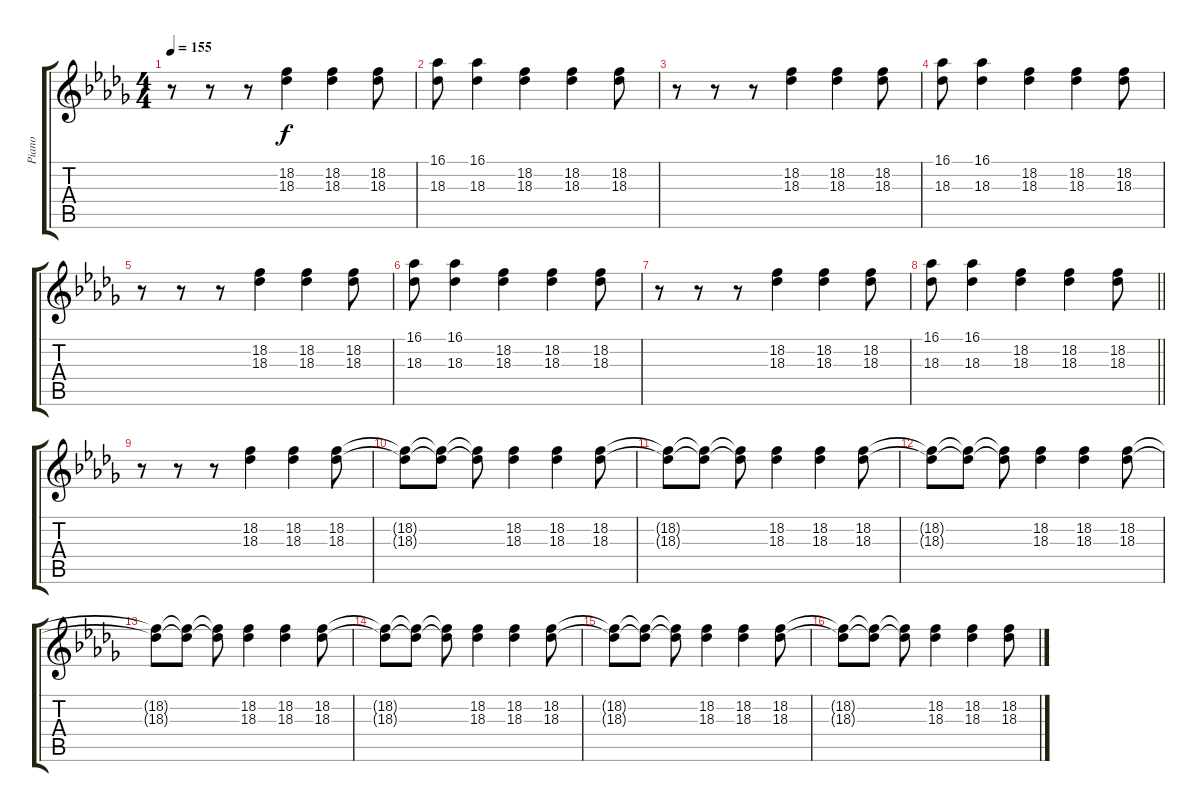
\track ("Piano" "Piano") {instrument acousticgrandpiano}
\staff {score tabs}
\tuning (E4 B3 G3 D3 A2 E2) {hide}
\ts (4 4)
\tempo 155
\clef g2
\ks db
r.8{dy f} r.8 r.8 (18.2 18.3).4 (18.2 18.3).4 (18.2 18.3).8 |
(16.1 18.3).8 (16.1 18.3).4 (18.2 18.3).4 (18.2 18.3).4 (18.2 18.3).8 |
r.8 r.8 r.8 (18.2 18.3).4 (18.2 18.3).4 (18.2 18.3).8 |
(16.1 18.3).8 (16.1 18.3).4 (18.2 18.3).4 (18.2 18.3).4 (18.2 18.3).8 |
r.8 r.8 r.8 (18.2 18.3).4 (18.2 18.3).4 (18.2 18.3).8 |
(16.1 18.3).8 (16.1 18.3).4 (18.2 18.3).4 (18.2 18.3).4 (18.2 18.3).8 |
r.8 r.8 r.8 (18.2 18.3).4 (18.2 18.3).4 (18.2 18.3).8 |
\barLineRight lightlight
(16.1 18.3).8 (16.1 18.3).4 (18.2 18.3).4 (18.2 18.3).4 (18.2 18.3).8 |
r.8 r.8 r.8 (18.2 18.3).4 (18.2 18.3).4 (18.2 18.3).8 |
(18.2{t} 18.3{t}).8 (18.2{t} 18.3{t}).8 (18.2{t} 18.3{t}).8 (18.2 18.3).4 (18.2 18.3).4 (18.2 18.3).8 |
(18.2{t} 18.3{t}).8 (18.2{t} 18.3{t}).8 (18.2{t} 18.3{t}).8 (18.2 18.3).4 (18.2 18.3).4 (18.2 18.3).8 |
(18.2{t} 18.3{t}).8 (18.2{t} 18.3{t}).8 (18.2{t} 18.3{t}).8 (18.2 18.3).4 (18.2 18.3).4 (18.2 18.3).8 |
(18.2{t} 18.3{t}).8 (18.2{t} 18.3{t}).8 (18.2{t} 18.3{t}).8 (18.2 18.3).4 (18.2 18.3).4 (18.2 18.3).8 |
(18.2{t} 18.3{t}).8 (18.2{t} 18.3{t}).8 (18.2{t} 18.3{t}).8 (18.2 18.3).4 (18.2 18.3).4 (18.2 18.3).8 |
(18.2{t} 18.3{t}).8 (18.2{t} 18.3{t}).8 (18.2{t} 18.3{t}).8 (18.2 18.3).4 (18.2 18.3).4 (18.2 18.3).8 |
(18.2{t} 18.3{t}).8 (18.2{t} 18.3{t}).8 (18.2{t} 18.3{t}).8 (18.2 18.3).4 (18.2 18.3).4 (18.2 18.3).8
